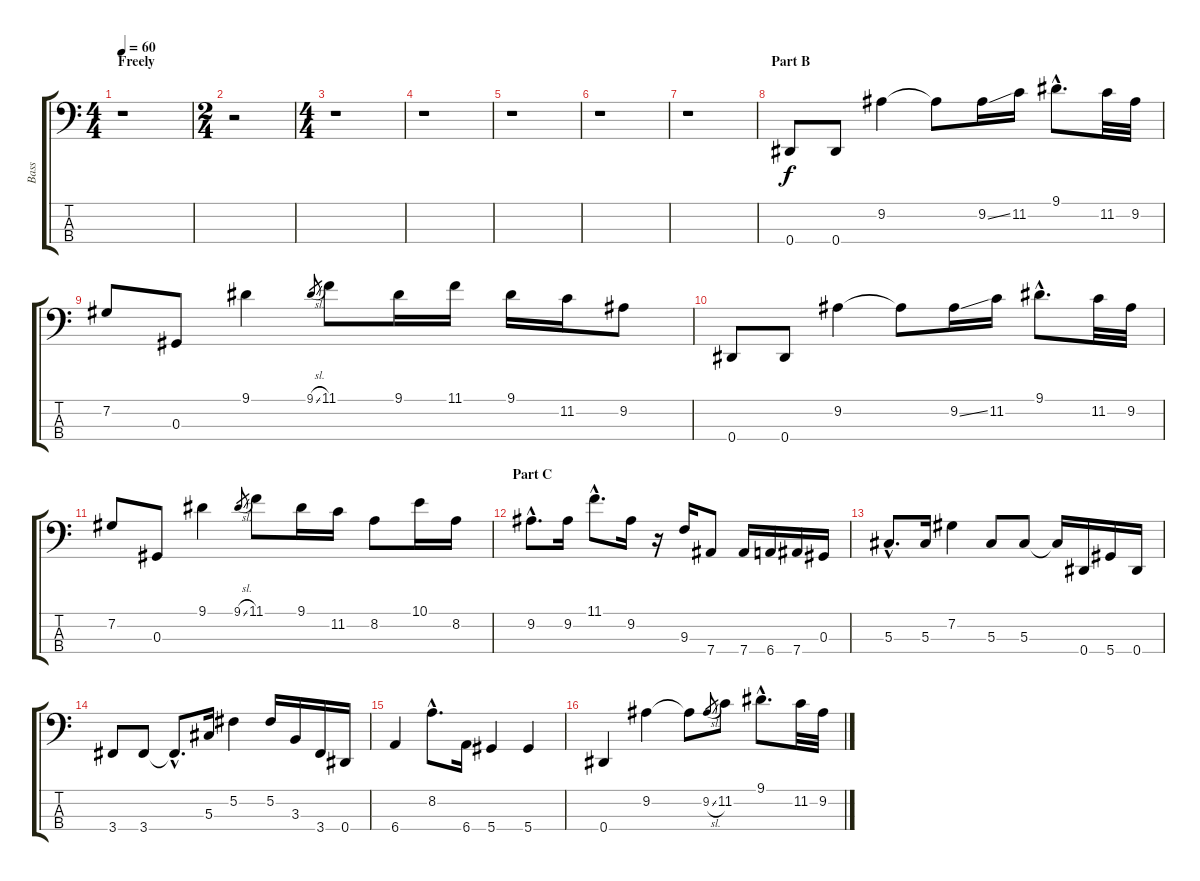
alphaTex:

\track ("Bass" "Bass") {instrument electricbassfinger}
\staff {score tabs}
\tuning (Gb2 Db2 Ab1 Eb1) {hide}
\ts (4 4)
\section ("" "Freely")
\tempo 60
\clef f4
\ks c
r.1{dy f instrument electricbassfinger} |
\ts (2 4)
r.2 |
\ts (4 4)
r.1 |
r.1 |
r.1 |
r.1 |
r.1 |
\section ("" "Part B")
0.4.8 0.4.8 9.2.4 9.2{t}.8 9.2{ss}.16 11.2.16 9.1{hac}.8{d} 11.2.32 9.2.32 |
7.2.8 0.3.8 9.1.4 9.1{sl}.8{gr} 11.1.8 9.1.16 11.1.16 9.1.16 11.2.16 9.2.8 |
0.4.8 0.4.8 9.2.4 9.2{t}.8 9.2{ss}.16 11.2.16 9.1{hac}.8{d} 11.2.32 9.2.32 |
7.2.8 0.3.8 9.1.4 9.1{sl}.8{gr} 11.1.8 9.1.16 11.2.16 8.2.8 10.1.16 8.2.16 |
\section ("" "Part C")
9.2{hac}.8{d} 9.2.16 11.1{hac}.8{d} 9.2.16 r.16 9.3.16 7.4.8 7.4.16 6.4.16 7.4.16 0.3.16 |
5.3{hac}.8{d} 5.3.16 7.2.4 5.3.8 5.3.8 5.3{t}.16 0.4.16 5.4.16 0.4.16 |
3.4.8 3.4.8 3.4{hac t}.8{d} 5.3.16 5.2.4 5.2.16 3.3.16 3.4.16 0.4.16 |
6.4.4 8.2{hac}.8{d} 6.4.16 5.4.4 5.4.4 |
0.4.4 9.2.4 9.2{t}.8 9.2{sl}.8{gr} 11.2.8 9.1{hac}.8{d} 11.2.32 9.2.32
